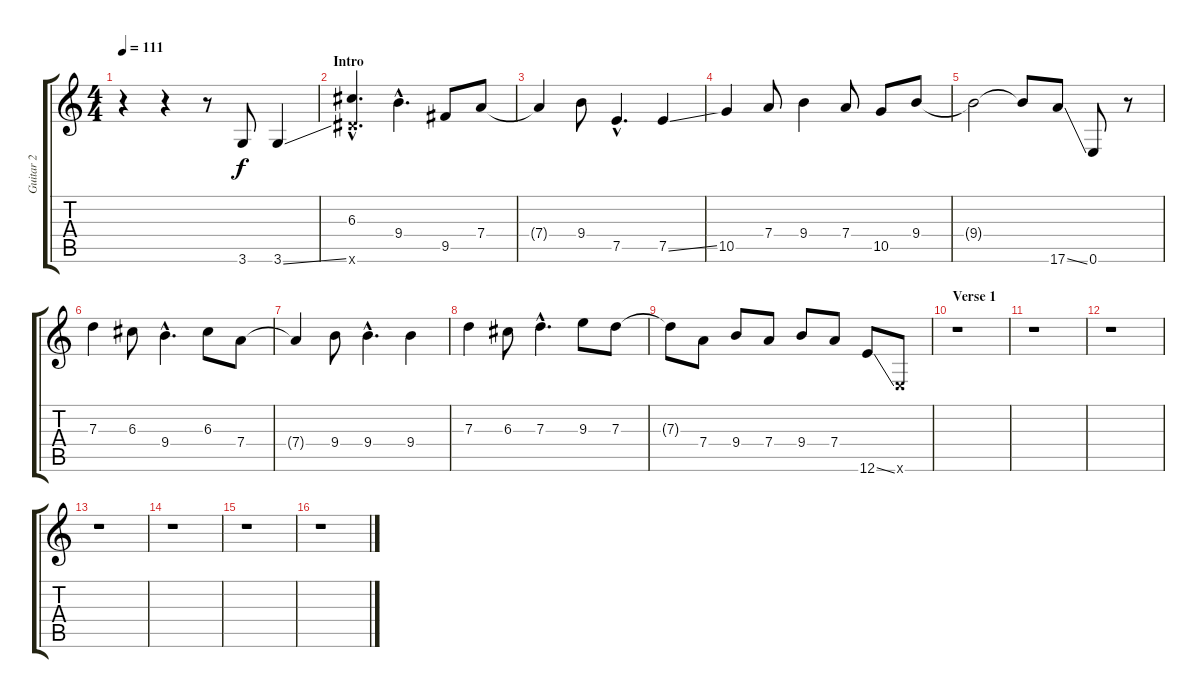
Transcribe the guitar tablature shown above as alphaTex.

\track ("Guitar 2" "Guitar 2") {instrument distortionguitar}
\staff {score tabs}
\tuning (E4 B3 G3 D3 A2 E2) {hide}
\ts (4 4)
\tempo 111
\clef g2
\ks c
r.4{dy f instrument distortionguitar} r.4 r.8 3.6.8 3.6{ss}.4 |
\section ("" "Intro")
(6.3{hac} 11.6{hac x}).4{d} 9.4{hac}.4{d} 9.5.8 7.4.8 |
7.4{t}.4 9.4.8 7.5{hac}.4{d} 7.5{ss}.4 |
10.5.4 7.4.8 9.4.4 7.4.8 10.5.8 9.4.8 |
9.4{t}.2 9.4{t}.8 17.6{ss}.8 0.6.8 r.8 |
7.3.4 6.3.8 9.4{hac}.4{d} 6.3.8 7.4.8 |
7.4{t}.4 9.4.8 9.4{hac}.4{d} 9.4.4 |
7.3.4 6.3.8 7.3{hac}.4{d} 9.3.8 7.3.8 |
7.3{t}.8 7.4.8 9.4.8 7.4.8 9.4.8 7.4.8 12.6{ss}.8 0.6{x}.8 |
\section ("" "Verse 1")
r.1 |
r.1 |
r.1 |
r.1 |
r.1 |
r.1 |
r.1
